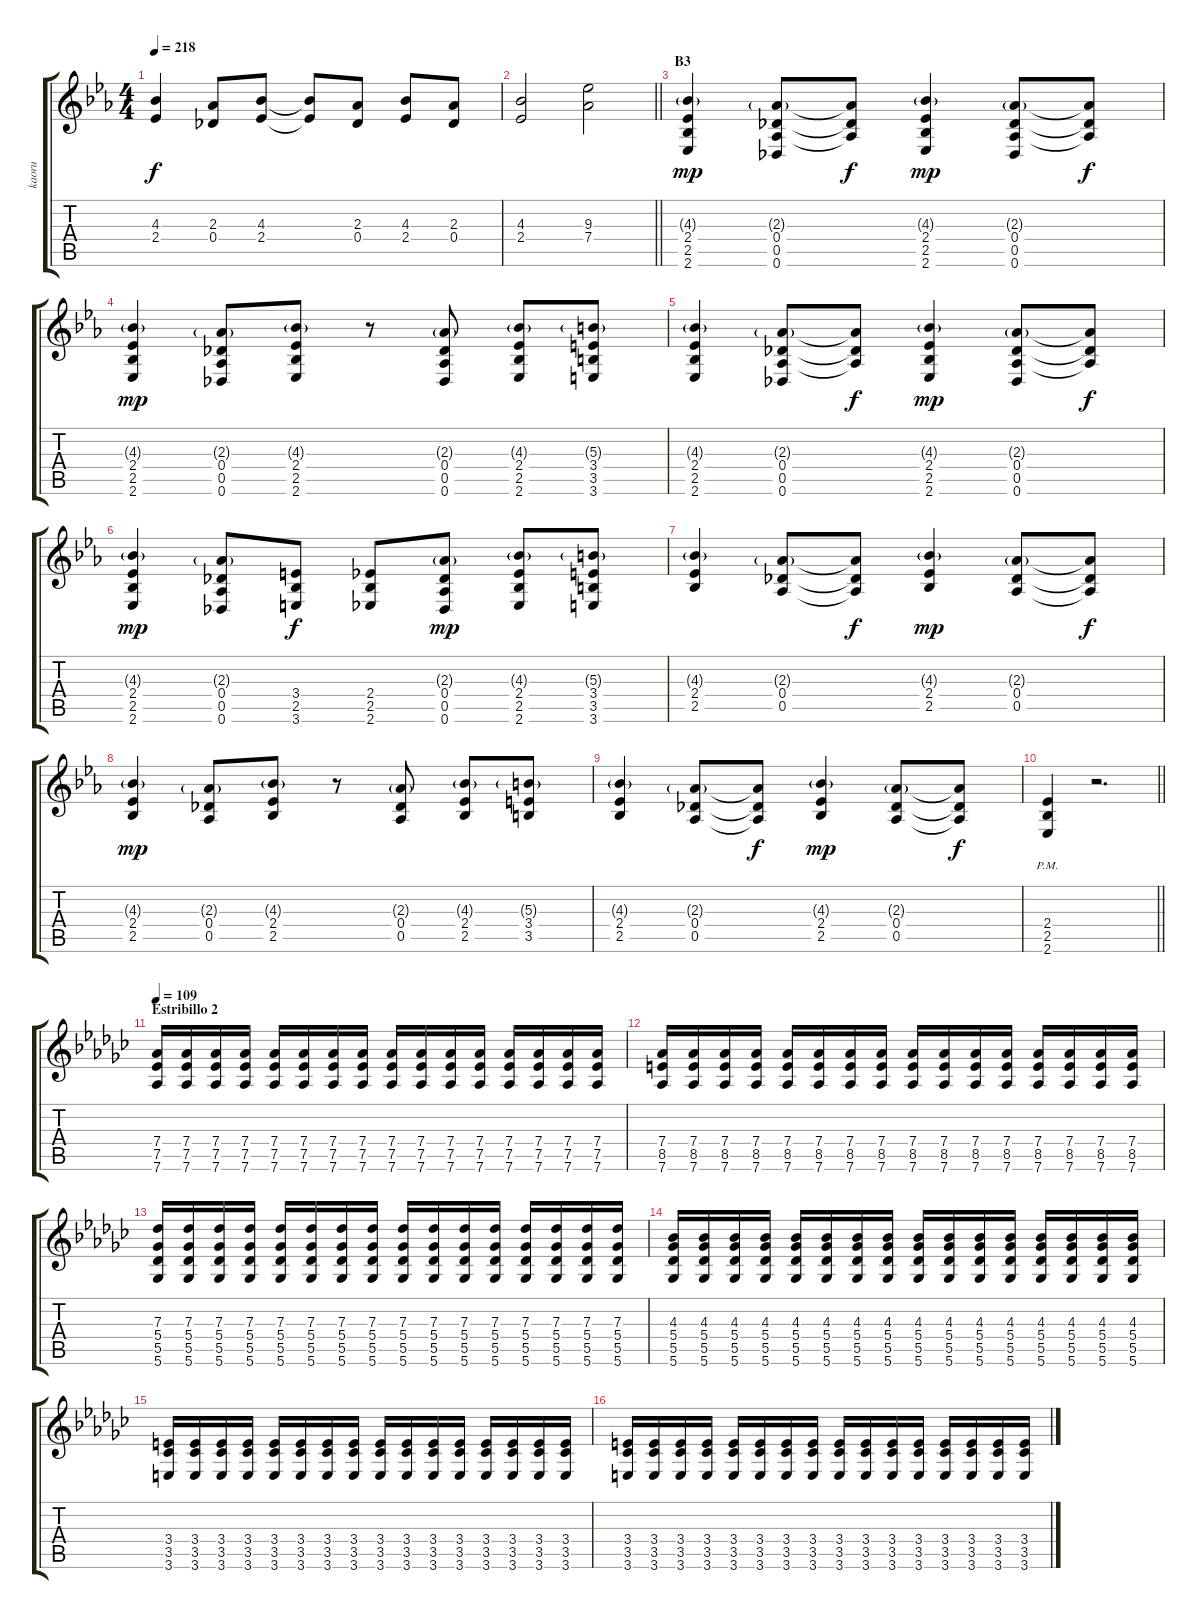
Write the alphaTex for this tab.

\track ("kaoru" "kaoru") {instrument distortionguitar}
\staff {score tabs}
\tuning (Eb4 Bb3 Gb3 Db3 Ab2 Db2) {hide}
\ts (4 4)
\tempo 218
\clef g2
\ks eb
(4.3 2.4).4{dy f} (2.3 0.4).8 (4.3 2.4).8 (4.3{t} 2.4{t}).8 (2.3 0.4).8 (4.3 2.4).8 (2.3 0.4).8 |
\barLineRight lightlight
(4.3 2.4).2 (9.3 7.4).2 |
\section ("" "B3")
(4.3{g} 2.4 2.5 2.6).4{dy mp} (2.3{g} 0.4 0.5 0.6).8 (2.3{t} 0.4{t} 0.5{t}).8{dy f} (4.3{g} 2.4 2.5 2.6).4{dy mp} (2.3{g} 0.4 0.5 0.6).8 (2.3{t} 0.4{t} 0.5{t}).8{dy f} |
(4.3{g} 2.4 2.5 2.6).4{dy mp} (2.3{g} 0.4 0.5 0.6).8 (4.3{g} 2.4 2.5 2.6).8 r.8 (2.3{g} 0.4 0.5 0.6).8 (4.3{g} 2.4 2.5 2.6).8 (5.3{g} 3.4 3.5 3.6).8 |
(4.3{g} 2.4 2.5 2.6).4 (2.3{g} 0.4 0.5 0.6).8 (2.3{t} 0.4{t} 0.5{t}).8{dy f} (4.3{g} 2.4 2.5 2.6).4{dy mp} (2.3{g} 0.4 0.5 0.6).8 (2.3{t} 0.4{t} 0.5{t}).8{dy f} |
(4.3{g} 2.4 2.5 2.6).4{dy mp} (2.3{g} 0.4 0.5 0.6).8 (3.4 2.5 3.6).8{dy f} (2.4 2.5 2.6).8 (2.3{g} 0.4 0.5 0.6).8{dy mp} (4.3{g} 2.4 2.5 2.6).8 (5.3{g} 3.4 3.5 3.6).8 |
(4.3{g} 2.4 2.5).4 (2.3{g} 0.4 0.5).8 (2.3{t} 0.4{t} 0.5{t}).8{dy f} (4.3{g} 2.4 2.5).4{dy mp} (2.3{g} 0.4 0.5).8 (2.3{t} 0.4{t} 0.5{t}).8{dy f} |
(4.3{g} 2.4 2.5).4{dy mp} (2.3{g} 0.4 0.5).8 (4.3{g} 2.4 2.5).8 r.8 (2.3{g} 0.4 0.5).8 (4.3{g} 2.4 2.5).8 (5.3{g} 3.4 3.5).8 |
(4.3{g} 2.4 2.5).4 (2.3{g} 0.4 0.5).8 (2.3{t} 0.4{t} 0.5{t}).8{dy f} (4.3{g} 2.4 2.5).4{dy mp} (2.3{g} 0.4 0.5).8 (2.3{t} 0.4{t} 0.5{t}).8{dy f} |
\barLineRight lightlight
(2.4{pm} 2.5{pm} 2.6{pm}).4{instrument electricguitarmuted} r.2{d} |
\section ("" "Estribillo 2")
\tempo 109
\ks ebminor
(7.4 7.5 7.6).16{instrument distortionguitar} (7.4 7.5 7.6).16 (7.4 7.5 7.6).16 (7.4 7.5 7.6).16 (7.4 7.5 7.6).16 (7.4 7.5 7.6).16 (7.4 7.5 7.6).16 (7.4 7.5 7.6).16 (7.4 7.5 7.6).16 (7.4 7.5 7.6).16 (7.4 7.5 7.6).16 (7.4 7.5 7.6).16 (7.4 7.5 7.6).16 (7.4 7.5 7.6).16 (7.4 7.5 7.6).16 (7.4 7.5 7.6).16 |
(7.4 8.5 7.6).16 (7.4 8.5 7.6).16 (7.4 8.5 7.6).16 (7.4 8.5 7.6).16 (7.4 8.5 7.6).16 (7.4 8.5 7.6).16 (7.4 8.5 7.6).16 (7.4 8.5 7.6).16 (7.4 8.5 7.6).16 (7.4 8.5 7.6).16 (7.4 8.5 7.6).16 (7.4 8.5 7.6).16 (7.4 8.5 7.6).16 (7.4 8.5 7.6).16 (7.4 8.5 7.6).16 (7.4 8.5 7.6).16 |
(7.3 5.4 5.5 5.6).16 (7.3 5.4 5.5 5.6).16 (7.3 5.4 5.5 5.6).16 (7.3 5.4 5.5 5.6).16 (7.3 5.4 5.5 5.6).16 (7.3 5.4 5.5 5.6).16 (7.3 5.4 5.5 5.6).16 (7.3 5.4 5.5 5.6).16 (7.3 5.4 5.5 5.6).16 (7.3 5.4 5.5 5.6).16 (7.3 5.4 5.5 5.6).16 (7.3 5.4 5.5 5.6).16 (7.3 5.4 5.5 5.6).16 (7.3 5.4 5.5 5.6).16 (7.3 5.4 5.5 5.6).16 (7.3 5.4 5.5 5.6).16 |
(4.3 5.4 5.5 5.6).16 (4.3 5.4 5.5 5.6).16 (4.3 5.4 5.5 5.6).16 (4.3 5.4 5.5 5.6).16 (4.3 5.4 5.5 5.6).16 (4.3 5.4 5.5 5.6).16 (4.3 5.4 5.5 5.6).16 (4.3 5.4 5.5 5.6).16 (4.3 5.4 5.5 5.6).16 (4.3 5.4 5.5 5.6).16 (4.3 5.4 5.5 5.6).16 (4.3 5.4 5.5 5.6).16 (4.3 5.4 5.5 5.6).16 (4.3 5.4 5.5 5.6).16 (4.3 5.4 5.5 5.6).16 (4.3 5.4 5.5 5.6).16 |
(3.4 3.5 3.6).16 (3.4 3.5 3.6).16 (3.4 3.5 3.6).16 (3.4 3.5 3.6).16 (3.4 3.5 3.6).16 (3.4 3.5 3.6).16 (3.4 3.5 3.6).16 (3.4 3.5 3.6).16 (3.4 3.5 3.6).16 (3.4 3.5 3.6).16 (3.4 3.5 3.6).16 (3.4 3.5 3.6).16 (3.4 3.5 3.6).16 (3.4 3.5 3.6).16 (3.4 3.5 3.6).16 (3.4 3.5 3.6).16 |
(3.4 3.5 3.6).16 (3.4 3.5 3.6).16 (3.4 3.5 3.6).16 (3.4 3.5 3.6).16 (3.4 3.5 3.6).16 (3.4 3.5 3.6).16 (3.4 3.5 3.6).16 (3.4 3.5 3.6).16 (3.4 3.5 3.6).16 (3.4 3.5 3.6).16 (3.4 3.5 3.6).16 (3.4 3.5 3.6).16 (3.4 3.5 3.6).16 (3.4 3.5 3.6).16 (3.4 3.5 3.6).16 (3.4 3.5 3.6).16
